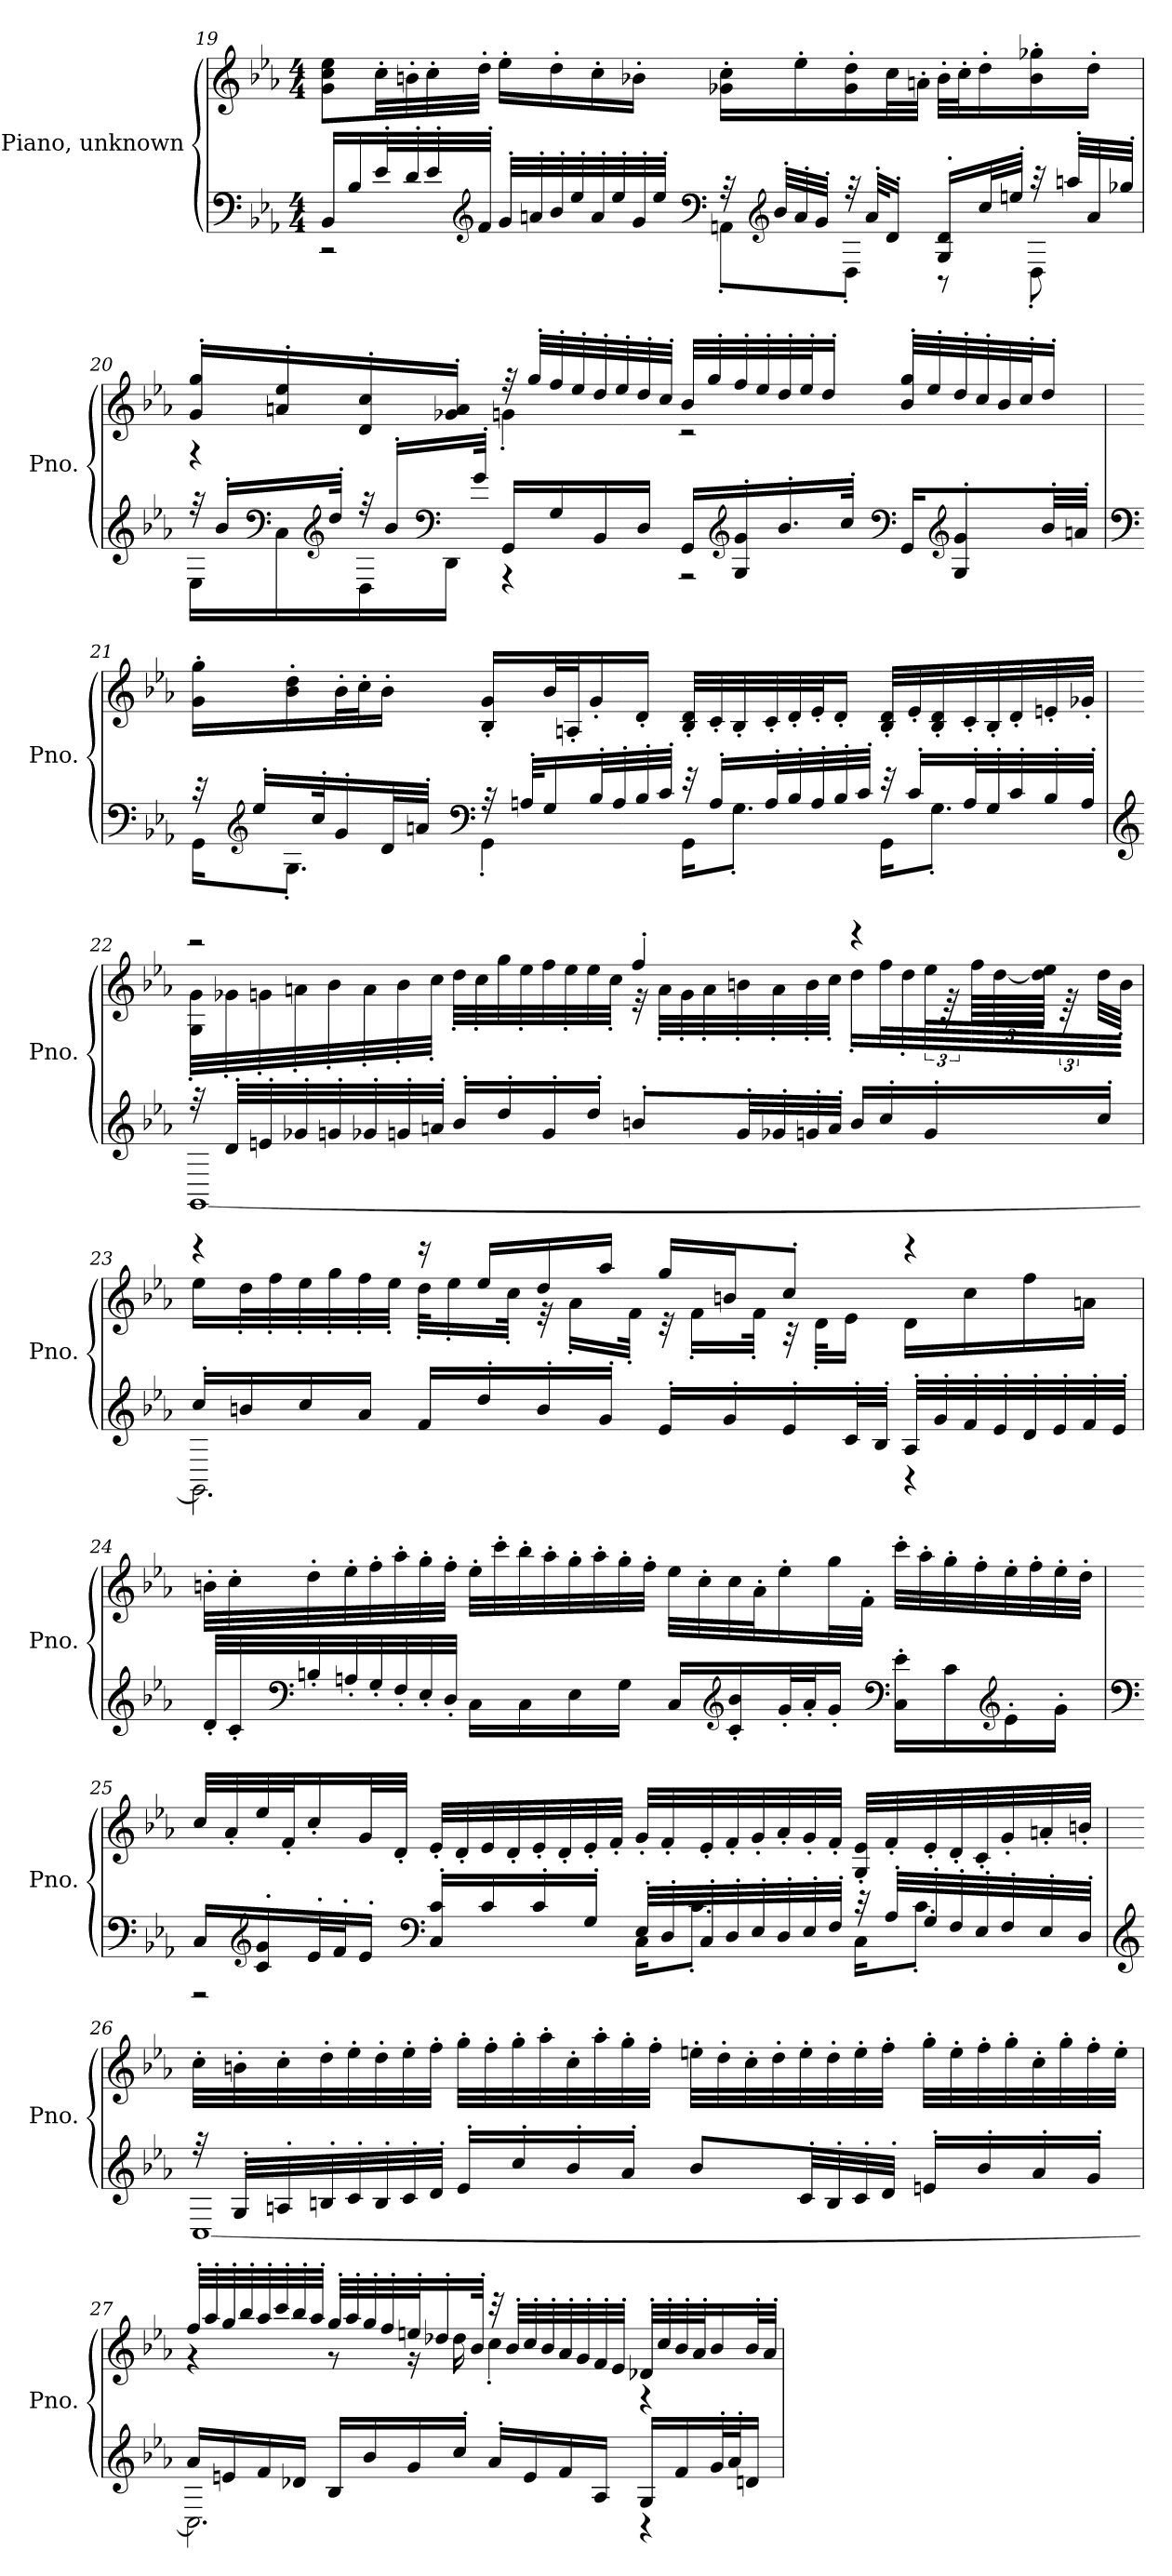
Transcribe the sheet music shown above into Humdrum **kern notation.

**kern	**kern
*part1	*part1
*staff2	*staff1
*I"Piano, unknown	*
*I'Pno.	*
!!LO:PB:g=z
*clefF4	*clefG2
*k[b-e-a-]	*k[b-e-a-]
*M4/4	*M4/4
=19	=19
*^	*
16BB-/LL	2r	8g\ 8cc\ 8ee-\L
16B-/	.	.
32e-'/L	.	32cc'\LL
32d'/	.	32bn'\
32e-'/	.	32cc'\
*clefG2	*	*
32f'/JJJ	.	32dd'\JJJ
32g'/LLL	.	16ee-'\LL
32an'/	.	.
32b-'/	.	16dd'\
32ee-'/	.	.
32a'/	.	16cc'\
32ee-'/	.	.
32g'/	.	16b-X'\JJ
32ee-'/JJJ	.	.
*clefF4	*	*
32r	8AAn'\L	16g-X\' 16cc\'LL
*clefG2	*	*
32b-'/LLL	.	.
32a'/	.	16ee-'\
32g'/JJJ	.	.
32r	8D'\J	16g-\' 16dd\'
32a'/KLL	.	.
16d'/JJ	.	32cc\L
.	.	32an'\JJJ
16G/' 16d/'LL	8r	32b-'\LLL
.	.	32cc'\J
32cc/L	.	16dd'\
32een'/JJJ	.	.
32r	8D'\	16b-\' 16gg-X\'
32aan'/LLL	.	.
32a/	.	16dd'\JJ
32gg-X'/JJJ	.	.
!!LO:LB:g=z
=20	=20	=20
*	*	*^
32r	16E-\LL	16g/' 16gg/'LL	4r
16b-'/LL	.	.	.
*clefF4	*	*	*
.	16C\	16an/' 16ee-/'	.
*clefG2	*	*	*
32dd'/JJk	.	.	.
32r	16D\	16d/' 16cc/'	.
16b-'/LL	.	.	.
*clefF4	*	*	*
.	16DD\JJ	16g-X/' 16a/'JJ	.
32g'/JJk	.	.	.
16GG/LL	4r	32r	4gn'\
.	.	32gg'/LLL	.
16G/	.	32ff'/	.
.	.	32ee-'/	.
16BB-/	.	32dd'/	.
.	.	32ee-'/	.
16D/JJ	.	32dd'/	.
.	.	32cc'/JJJ	.
16GG/LL	2r	32b-/LLL	2r
.	.	32gg'/	.
*clefG2	*	*	*
16G/' 16g/'	.	32ff'/	.
.	.	32ee-'/	.
16.b-'/	.	32dd'/	.
.	.	32ee-'/J	.
.	.	16dd'/JJ	.
32cc'/JJk	.	.	.
*clefF4	*	*	*
16GG/KL	.	32b-/' 32gg/'LLL	.
.	.	32ee-'/	.
*clefG2	*	*	*
8G/' 8g/'	.	32dd'/	.
.	.	32cc'/	.
.	.	32b-/	.
.	.	32cc'/J	.
32b-'/LL	.	16dd'/JJ	.
32an'/JJJ	.	.	.
*	*	*v	*v
!!LO:LB:g=z
=21	=21	=21
*clefF4	*	*
32r	16GG\KL	16g\' 16gg\'LL
*clefG2	*	*
16ee-'/LL	.	.
.	8.G'\J	16b-\' 16dd\'
32cc'/K	.	.
16g'/	.	32b-'\L
.	.	32cc'\J
32d/L	.	16b-'\JJ
32an'/JJJ	.	.
*clefF4	*	*
32r	4GG'\	16B-/' 16g/'LL
32An'/KLL	.	.
16G/	.	32b-/L
.	.	32An'/J
32B-'/L	.	16g'/
32A'/	.	.
32B-'/	.	16d'/JJ
32c'/JJJ	.	.
32r	16GG\KL	32B-/' 32d/'LLL
16A'/LL	.	32c'/
.	8.G'\J	32B-'/
32A'/L	.	32c'/
32B-'/	.	32d'/
32A'/	.	32e-'/J
32B-'/	.	16d'/JJ
32c'/JJJ	.	.
32r	16GG\KL	32B-/' 32d/'LLL
16c'/LL	.	32e-'/
.	8.G'\J	32B-/' 32d/'
32A'/L	.	32c'/
32G'/	.	32B-'/
32c'/	.	32d'/
32B-'/	.	32en'/
32A'/JJJ	.	32g-X'/JJJ
!!LO:LB:g=z
=22	=22	=22
*clefG2	*	*
*	*	*^
32r	[1GG	2r	32G\' 32g\'LLL
32d'/LLL	.	.	32g-X'\
32en'/	.	.	32gn'\
32g-X'/	.	.	32an'\
32gn'/	.	.	32b-'\
32g-X'/	.	.	32a'\
32gn'/	.	.	32b-'\
32an'/JJJ	.	.	32cc'\JJJ
16b-'/LL	.	.	32dd'\LLL
.	.	.	32cc'\
16dd'/	.	.	32gg\
.	.	.	32ee-'\
16g'/	.	.	32ff\
.	.	.	32ee-'\
16dd'/JJ	.	.	32ee-\
.	.	.	32cc'\JJJ
8bn'/L	.	4ff'/	32r
.	.	.	32a'\LLL
.	.	.	32g'\
.	.	.	32a'\
32g'/LL	.	.	32bn'\
32g-X'/	.	.	32a'\
32gn'/	.	.	32b'\
32a'/JJJ	.	.	32cc'\JJJ
16b/LL	.	4r	16dd'\LL
16cc'/	.	.	32ff\L
.	.	.	32dd'\
16g'/	.	.	96ee-\JJJk
.	.	.	96r
.	.	.	96ff\LLLL
.	.	.	[96dd\
.	.	.	96dd\] 96ee-\JJJJ
.	.	.	96r
16cc'/JJ	.	.	32dd\LLL
.	.	.	32b'\JJJ
!!LO:LB:g=z	!!
=23	=23	=23	=23
16cc'/LL	2.GG\]	4r	16ee-\LL
16bn/	.	.	32dd'\L
.	.	.	32ff'\
16cc/	.	.	32ee-'\
.	.	.	32gg'\
16a-/JJ	.	.	32ff'\
.	.	.	32ee-'\JJJ
16f/LL	.	16r	32dd'\KLL
.	.	.	16ee-'\
16dd'/	.	16ee-/LL	.
.	.	.	32cc'\JJk
16b'/	.	16dd/	32r
.	.	.	16a-'\LL
16g'/JJ	.	16aa-/JJ	.
.	.	.	32f'\JJk
16e-'/LL	.	16gg/LL	32r
.	.	.	16f'\LL
16g'/	.	16bn/J	.
.	.	.	32f'\JJk
16e-'/	.	8cc'/J	32r
.	.	.	32d'\KLL
32c'/L	.	.	16e-\JJ
32B-'/JJJ	.	.	.
32A-'/LLL	4r	4r	16d\LL
32g'/	.	.	.
32f'/	.	.	16cc\
32e-'/	.	.	.
32d'/	.	.	16ff\
32e-'/	.	.	.
32f'/	.	.	16an\JJ
32e-'/JJJ	.	.	.
*v	*v	*	*
*	*v	*v
!!LO:LB:g=z
=24	=24
32d'/LLL	32bn'\LLL
32c'/	32cc'\
*clefF4	*
32Bn'/	32dd'\
32An'/	32ee-'\
32G'/	32ff'\
32F'/	32aa-'\
32E-'/	32gg'\
32D'/JJJ	32ff'\JJJ
16C\LL	32ee-'\LLL
.	32ccc'\
16C\	32bb-'\
.	32aa-'\
16E-\	32gg'\
.	32aa-'\
16G\JJ	32gg'\
.	32ff'\JJJ
16C/LL	32ee-\LLL
.	32cc'\
*clefG2	*
16c/' 16b-/'	32cc\
.	32a-'\J
32g'/L	16ee-'\
32a-'/J	.
16g'/JJ	32gg\L
.	32f'\JJJ
*clefF4	*
16C\' 16e-\'LL	32ccc'\LLL
.	32aa-'\
16c\	32gg'\
.	32ff'\
*clefG2	*
16e-'\	32ee-'\
.	32ff'\
16g'\JJ	32ee-'\
.	32dd'\JJJ
!!LO:PB:g=z
=25	=25
*clefF4	*
*^	*
16C/LL	2r	32cc/LLL
.	.	32a-'/
*clefG2	*	*
16c/' 16g/'	.	32ee-/
.	.	32f'/J
32e-'/L	.	16cc'/
32f'/J	.	.
16e-'/JJ	.	32g/L
.	.	32d'/JJJ
*clefF4	*	*
16C/' 16c/'LL	.	32e-'/LLL
.	.	32d'/
16c/	.	32e-/
.	.	32d'/
16c'/	.	32e-'/
.	.	32d'/
16G'/JJ	.	32e-'/
.	.	32f'/JJJ
32E-'/LLL	16C\KL	32g'/LLL
32D'/	.	32f'/
32C'/	8.c'\J	32e-'/
32D'/	.	32f'/
32E-'/	.	32g'/
32D'/	.	32a-'/
32E-'/	.	32g'/
32F'/JJJ	.	32f'/JJJ
32r	16C\KL	32G/' 32e-/'LLL
32A-'/LLL	.	32f'/
32G'/	8.c'\J	32e-'/
32F'/	.	32d'/
32E-'/	.	32c'/
32F'/	.	32g'/
32E-'/	.	32an'/
32D'/JJJ	.	32bn'/JJJ
!!LO:LB:g=z
=26	=26	=26
*clefG2	*	*
32r	[1C	32cc'\LLL
32G'/LLL	.	32bn'\
32An'/	.	32cc'\
32Bn'/	.	32dd'\
32c'/	.	32ee-'\
32B'/	.	32dd'\
32c'/	.	32ee-'\
32d'/JJJ	.	32ff'\JJJ
16e-'/LL	.	32gg'\LLL
.	.	32ff'\
16cc'/	.	32gg'\
.	.	32aa-'\
16b-'/	.	32cc'\
.	.	32aa-'\
16a-'/JJ	.	32gg'\
.	.	32ff'\JJJ
8b-/L	.	32een'\LLL
.	.	32dd'\
.	.	32cc'\
.	.	32dd'\
32c'/LL	.	32ee'\
32B'/	.	32dd'\
32c'/	.	32ee'\
32d'/JJJ	.	32ff'\JJJ
16en'/LL	.	32gg'\LLL
.	.	32ee'\
16b-'/	.	32ff'\
.	.	32gg'\
16a-'/	.	32cc'\
.	.	32gg'\
16g'/JJ	.	32ff'\
.	.	32ee'\JJJ
!!LO:LB:g=z
=27	=27	=27
*	*	*^
16a-/LL	2.C\]	32ff'/LLL	4r
.	.	32aa-'/	.
16en/	.	32gg'/	.
.	.	32bb-'/	.
16f/	.	32aa-'/	.
.	.	32ccc'/	.
16d-X/JJ	.	32bb-'/	.
.	.	32aa-'/JJJ	.
16B-/LL	.	32gg'/LLL	8r
.	.	32aa-'/	.
16b-/	.	32gg'/	.
.	.	32ff'/	.
16g/	.	32een'/J	16r
.	.	16dd-X'/	.
16cc'/JJ	.	.	16dd-\
.	.	32b-'/JJk	.
16a-'/LL	.	32r	4cc'\
.	.	32b-'/LLL	.
16e/	.	32cc'/	.
.	.	32b-'/	.
16f/	.	32a-'/	.
.	.	32g'/	.
16A-/JJ	.	32f'/	.
.	.	32e-'/JJJ	.
16G/LL	4r	32d-X'/LLL	4r
.	.	32cc'/	.
16f/	.	32b-'/	.
.	.	32a-'/J	.
32g'/L	.	16b-/	.
32a-'/J	.	.	.
16dn/JJ	.	32b-'/L	.
.	.	32a-'/JJJ	.
*v	*v	*	*
*	*v	*v
=	=
*-	*-
